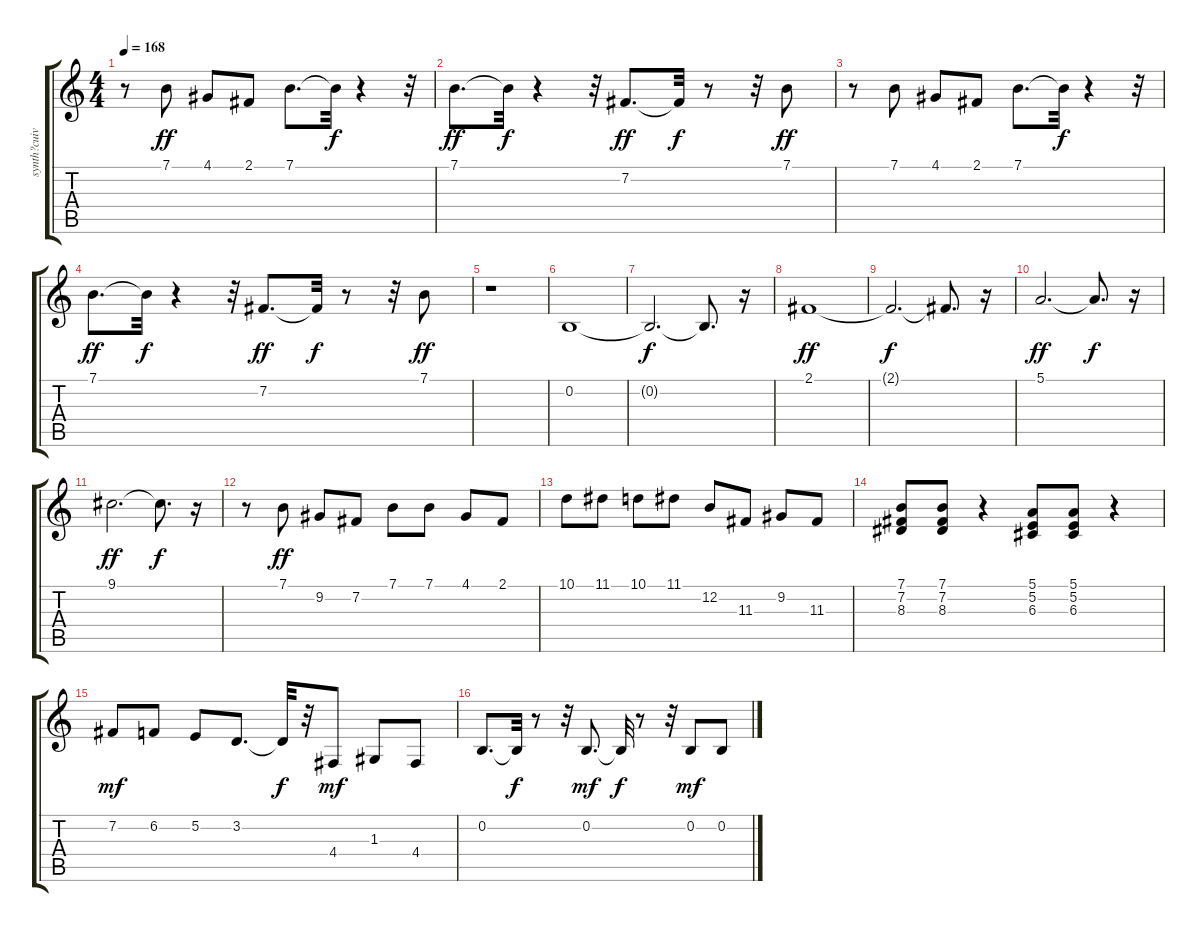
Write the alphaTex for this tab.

\track ("synth?cuivres" "synth?cuiv") {instrument brasssection}
\staff {score tabs}
\tuning (E4 B3 G3 D3 A2 E2) {hide}
\ts (4 4)
\tempo 168
\clef g2
\ks c
r.8{dy ff} 7.1.8 4.1.8 2.1.8 7.1.8{d} 7.1{t}.32{dy f} r.4 r.32 |
7.1.8{d dy ff} 7.1{t}.32{dy f} r.4 r.32 7.2.8{d dy ff} 7.2{t}.32{dy f} r.8 r.32 7.1.8{dy ff} |
r.8 7.1.8 4.1.8 2.1.8 7.1.8{d} 7.1{t}.32{dy f} r.4 r.32 |
7.1.8{d dy ff} 7.1{t}.32{dy f} r.4 r.32 7.2.8{d dy ff} 7.2{t}.32{dy f} r.8 r.32 7.1.8{dy ff} |
r.1 |
0.2.1 |
0.2{t}.2{d dy f} 0.2{t}.8{d} r.16 |
2.1.1{dy ff} |
2.1{t}.2{d dy f} 2.1{t}.8{d} r.16 |
5.1.2{d dy ff} 5.1{t}.8{d dy f} r.16 |
9.1.2{d dy ff} 9.1{t}.8{d dy f} r.16 |
r.8 7.1.8{dy ff} 9.2.8 7.2.8 7.1.8 7.1.8 4.1.8 2.1.8 |
10.1.8 11.1.8 10.1.8 11.1.8 12.2.8 11.3.8 9.2.8 11.3.8 |
(7.1 7.2 8.3).8 (7.1 7.2 8.3).8 r.4 (5.1 5.2 6.3).8 (5.1 5.2 6.3).8 r.4 |
7.2.8{dy mf} 6.2.8 5.2.8 3.2.8{d} 3.2{t}.32{dy f} r.32 4.4.8{dy mf} 1.3.8 4.4.8 |
0.2.8{d} 0.2{t}.32{dy f} r.8 r.32 0.2.8{d dy mf} 0.2{t}.32{dy f} r.8 r.32 0.2.8{dy mf} 0.2.8
